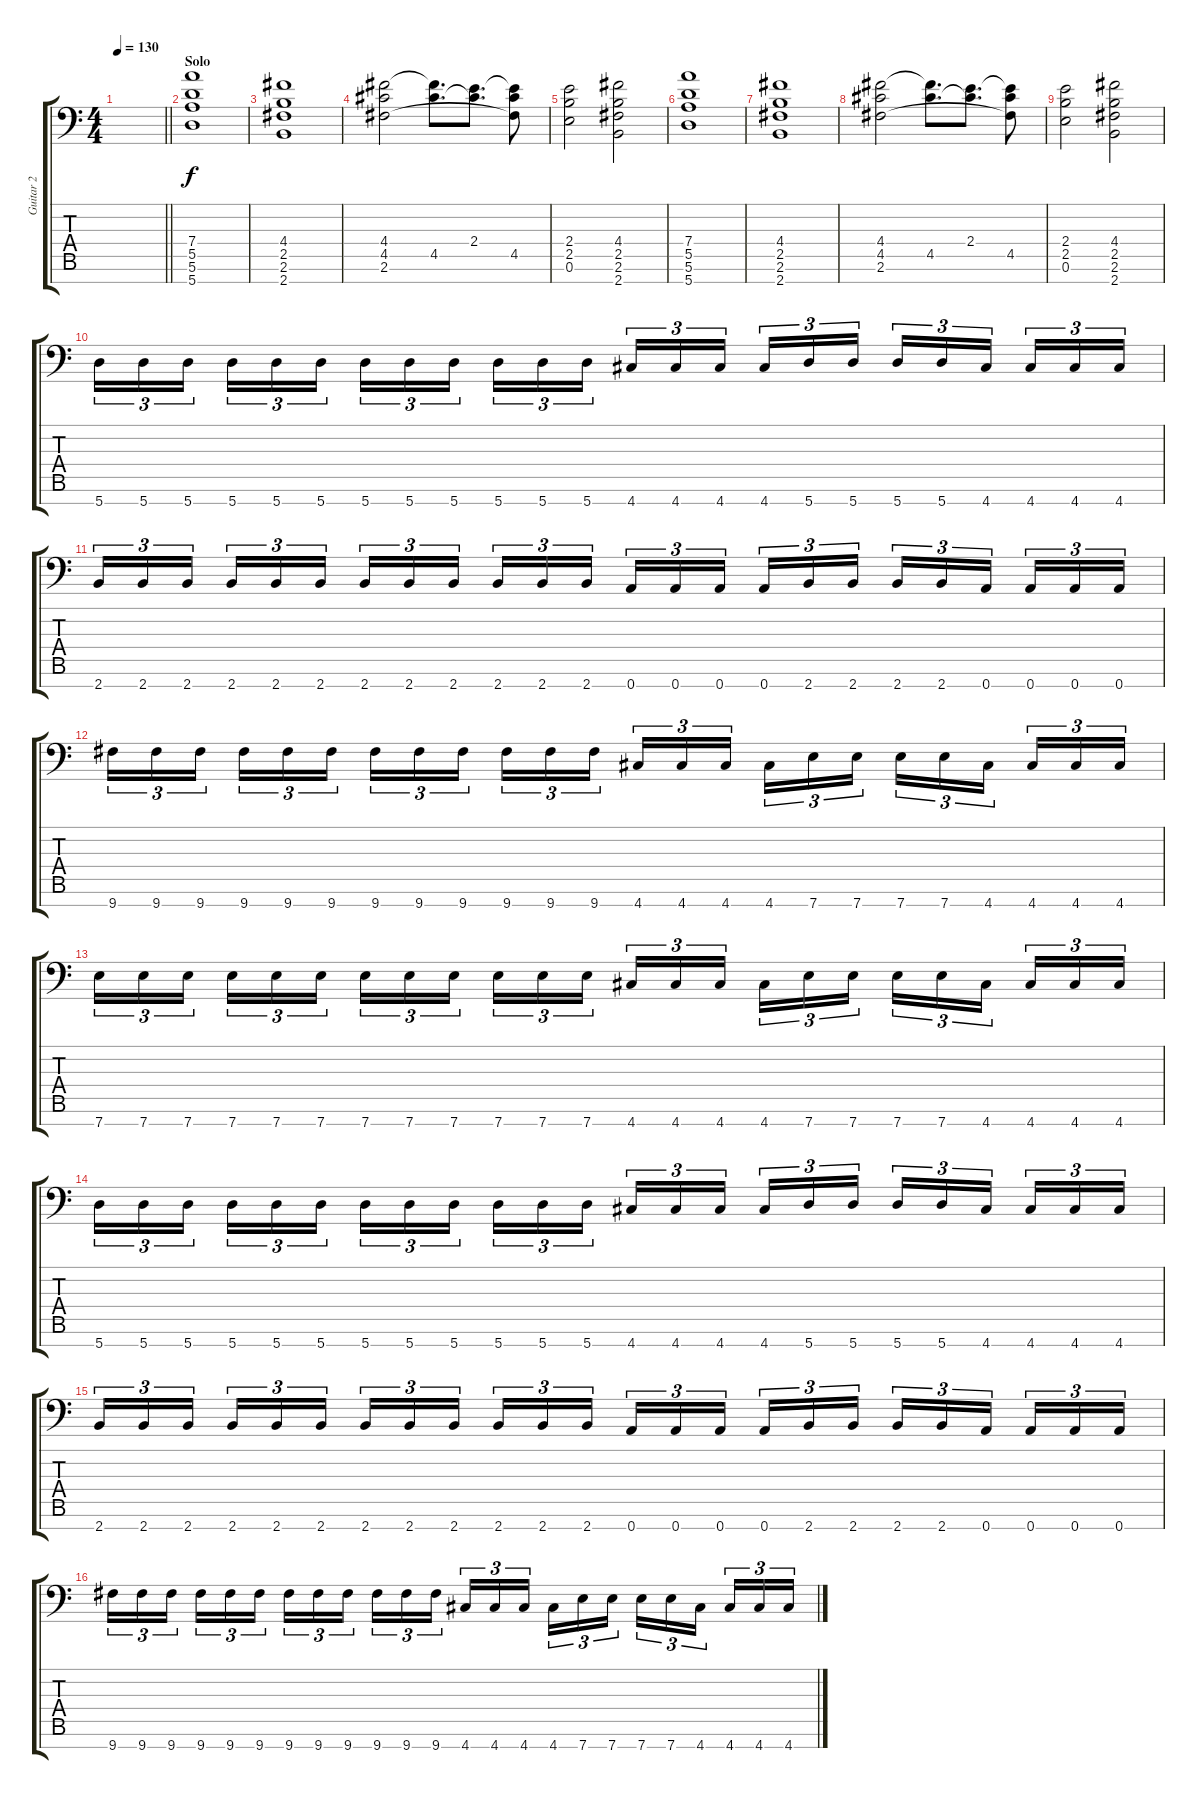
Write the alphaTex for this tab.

\track ("Guitar 2" "Guitar 2") {instrument distortionguitar}
\staff {score tabs}
\tuning (E4 B3 G3 D3 A2 E2 A1) {hide}
\ts (4 4)
\tempo 130
\clef f4
\barLineRight lightlight
\ks c
|
\section ("" "Solo")
(7.4 5.5 5.6 5.7).1{volume 12} |
(4.4 2.5 2.6 2.7).1 |
(4.4 4.5 2.6).2 (4.4{t} 4.5).8{d} (2.4 4.5{t}).8{d} (2.4{t} 4.5 2.6{t}).8 |
(2.4 2.5 0.6).2 (4.4 2.5 2.6 2.7).2 |
(7.4 5.5 5.6 5.7).1 |
(4.4 2.5 2.6 2.7).1 |
(4.4 4.5 2.6).2 (4.4{t} 4.5).8{d} (2.4 4.5{t}).8{d} (2.4{t} 4.5 2.6{t}).8 |
(2.4 2.5 0.6).2 (4.4 2.5 2.6 2.7).2 |
5.7.16{tu (3 2)} 5.7.16{tu (3 2)} 5.7.16{tu (3 2) beam splitsecondary} 5.7.16{tu (3 2)} 5.7.16{tu (3 2)} 5.7.16{tu (3 2)} 5.7.16{tu (3 2)} 5.7.16{tu (3 2)} 5.7.16{tu (3 2) beam splitsecondary} 5.7.16{tu (3 2)} 5.7.16{tu (3 2)} 5.7.16{tu (3 2)} 4.7.16{tu (3 2)} 4.7.16{tu (3 2)} 4.7.16{tu (3 2) beam splitsecondary} 4.7.16{tu (3 2)} 5.7.16{tu (3 2)} 5.7.16{tu (3 2)} 5.7.16{tu (3 2)} 5.7.16{tu (3 2)} 4.7.16{tu (3 2) beam splitsecondary} 4.7.16{tu (3 2)} 4.7.16{tu (3 2)} 4.7.16{tu (3 2)} |
2.7.16{tu (3 2)} 2.7.16{tu (3 2)} 2.7.16{tu (3 2) beam splitsecondary} 2.7.16{tu (3 2)} 2.7.16{tu (3 2)} 2.7.16{tu (3 2)} 2.7.16{tu (3 2)} 2.7.16{tu (3 2)} 2.7.16{tu (3 2) beam splitsecondary} 2.7.16{tu (3 2)} 2.7.16{tu (3 2)} 2.7.16{tu (3 2)} 0.7.16{tu (3 2)} 0.7.16{tu (3 2)} 0.7.16{tu (3 2) beam splitsecondary} 0.7.16{tu (3 2)} 2.7.16{tu (3 2)} 2.7.16{tu (3 2)} 2.7.16{tu (3 2)} 2.7.16{tu (3 2)} 0.7.16{tu (3 2) beam splitsecondary} 0.7.16{tu (3 2)} 0.7.16{tu (3 2)} 0.7.16{tu (3 2)} |
9.7.16{tu (3 2)} 9.7.16{tu (3 2)} 9.7.16{tu (3 2) beam splitsecondary} 9.7.16{tu (3 2)} 9.7.16{tu (3 2)} 9.7.16{tu (3 2)} 9.7.16{tu (3 2)} 9.7.16{tu (3 2)} 9.7.16{tu (3 2) beam splitsecondary} 9.7.16{tu (3 2)} 9.7.16{tu (3 2)} 9.7.16{tu (3 2)} 4.7.16{tu (3 2)} 4.7.16{tu (3 2)} 4.7.16{tu (3 2) beam splitsecondary} 4.7.16{tu (3 2)} 7.7.16{tu (3 2)} 7.7.16{tu (3 2)} 7.7.16{tu (3 2)} 7.7.16{tu (3 2)} 4.7.16{tu (3 2) beam splitsecondary} 4.7.16{tu (3 2)} 4.7.16{tu (3 2)} 4.7.16{tu (3 2)} |
7.7.16{tu (3 2)} 7.7.16{tu (3 2)} 7.7.16{tu (3 2) beam splitsecondary} 7.7.16{tu (3 2)} 7.7.16{tu (3 2)} 7.7.16{tu (3 2)} 7.7.16{tu (3 2)} 7.7.16{tu (3 2)} 7.7.16{tu (3 2) beam splitsecondary} 7.7.16{tu (3 2)} 7.7.16{tu (3 2)} 7.7.16{tu (3 2)} 4.7.16{tu (3 2)} 4.7.16{tu (3 2)} 4.7.16{tu (3 2) beam splitsecondary} 4.7.16{tu (3 2)} 7.7.16{tu (3 2)} 7.7.16{tu (3 2)} 7.7.16{tu (3 2)} 7.7.16{tu (3 2)} 4.7.16{tu (3 2) beam splitsecondary} 4.7.16{tu (3 2)} 4.7.16{tu (3 2)} 4.7.16{tu (3 2)} |
5.7.16{tu (3 2)} 5.7.16{tu (3 2)} 5.7.16{tu (3 2) beam splitsecondary} 5.7.16{tu (3 2)} 5.7.16{tu (3 2)} 5.7.16{tu (3 2)} 5.7.16{tu (3 2)} 5.7.16{tu (3 2)} 5.7.16{tu (3 2) beam splitsecondary} 5.7.16{tu (3 2)} 5.7.16{tu (3 2)} 5.7.16{tu (3 2)} 4.7.16{tu (3 2)} 4.7.16{tu (3 2)} 4.7.16{tu (3 2) beam splitsecondary} 4.7.16{tu (3 2)} 5.7.16{tu (3 2)} 5.7.16{tu (3 2)} 5.7.16{tu (3 2)} 5.7.16{tu (3 2)} 4.7.16{tu (3 2) beam splitsecondary} 4.7.16{tu (3 2)} 4.7.16{tu (3 2)} 4.7.16{tu (3 2)} |
2.7.16{tu (3 2)} 2.7.16{tu (3 2)} 2.7.16{tu (3 2) beam splitsecondary} 2.7.16{tu (3 2)} 2.7.16{tu (3 2)} 2.7.16{tu (3 2)} 2.7.16{tu (3 2)} 2.7.16{tu (3 2)} 2.7.16{tu (3 2) beam splitsecondary} 2.7.16{tu (3 2)} 2.7.16{tu (3 2)} 2.7.16{tu (3 2)} 0.7.16{tu (3 2)} 0.7.16{tu (3 2)} 0.7.16{tu (3 2) beam splitsecondary} 0.7.16{tu (3 2)} 2.7.16{tu (3 2)} 2.7.16{tu (3 2)} 2.7.16{tu (3 2)} 2.7.16{tu (3 2)} 0.7.16{tu (3 2) beam splitsecondary} 0.7.16{tu (3 2)} 0.7.16{tu (3 2)} 0.7.16{tu (3 2)} |
9.7.16{tu (3 2)} 9.7.16{tu (3 2)} 9.7.16{tu (3 2) beam splitsecondary} 9.7.16{tu (3 2)} 9.7.16{tu (3 2)} 9.7.16{tu (3 2)} 9.7.16{tu (3 2)} 9.7.16{tu (3 2)} 9.7.16{tu (3 2) beam splitsecondary} 9.7.16{tu (3 2)} 9.7.16{tu (3 2)} 9.7.16{tu (3 2)} 4.7.16{tu (3 2)} 4.7.16{tu (3 2)} 4.7.16{tu (3 2) beam splitsecondary} 4.7.16{tu (3 2)} 7.7.16{tu (3 2)} 7.7.16{tu (3 2)} 7.7.16{tu (3 2)} 7.7.16{tu (3 2)} 4.7.16{tu (3 2) beam splitsecondary} 4.7.16{tu (3 2)} 4.7.16{tu (3 2)} 4.7.16{tu (3 2)}
